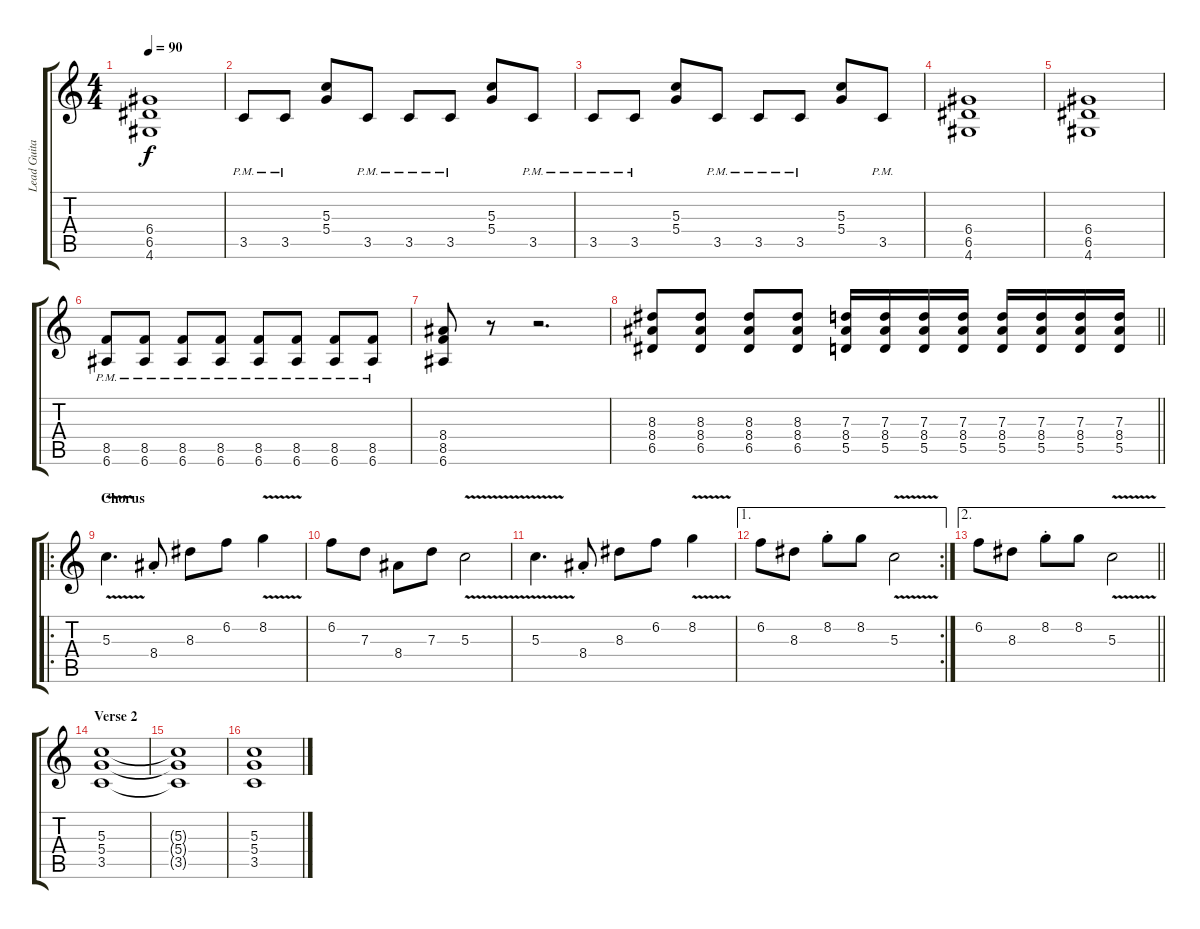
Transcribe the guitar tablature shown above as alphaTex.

\track ("Lead Guitar" "Lead Guita") {instrument overdrivenguitar}
\staff {score tabs}
\tuning (E4 B3 G3 D3 A2 E2) {hide}
\ts (4 4)
\tempo 90
\clef g2
\ks c
(6.4 6.5 4.6).1{dy f} |
3.5{pm}.8 3.5{pm}.8 (5.3 5.4).8 3.5{pm}.8 3.5{pm}.8 3.5{pm}.8 (5.3 5.4).8 3.5{pm}.8 |
3.5{pm}.8 3.5{pm}.8 (5.3 5.4).8 3.5{pm}.8 3.5{pm}.8 3.5{pm}.8 (5.3 5.4).8 3.5{pm}.8 |
(6.4 6.5 4.6).1 |
(6.4 6.5 4.6).1 |
(8.5{pm} 6.6{pm}).8 (8.5{pm} 6.6{pm}).8 (8.5{pm} 6.6{pm}).8 (8.5{pm} 6.6{pm}).8 (8.5{pm} 6.6{pm}).8 (8.5{pm} 6.6{pm}).8 (8.5{pm} 6.6{pm}).8 (8.5{pm} 6.6{pm}).8 |
(8.4 8.5 6.6).8 r.8 r.2{d} |
\barLineRight lightlight
(8.3 8.4 6.5).8 (8.3 8.4 6.5).8 (8.3 8.4 6.5).8 (8.3 8.4 6.5).8 (7.3 8.4 5.5).16 (7.3 8.4 5.5).16 (7.3 8.4 5.5).16 (7.3 8.4 5.5).16 (7.3 8.4 5.5).16 (7.3 8.4 5.5).16 (7.3 8.4 5.5).16 (7.3 8.4 5.5).16 |
\ro
\section ("" "Chorus")
5.3{v}.4{d} 8.4{st}.8 8.3.8 6.2.8 8.2{v}.4 |
6.2.8 7.3.8 8.4.8 7.3.8 5.3{v}.2 |
5.3{v}.4{d} 8.4{st}.8 8.3.8 6.2.8 8.2{v}.4 |
\ae 1
\rc 2
6.2.8 8.3.8 8.2{st}.8 8.2.8 5.3{v}.2 |
\ae 2
\barLineRight lightlight
6.2.8 8.3.8 8.2{st}.8 8.2.8 5.3{v}.2 |
\section ("" "Verse 2")
(5.3 5.4 3.5).1 |
(5.3{t} 5.4{t} 3.5{t}).1 |
(5.3 5.4 3.5).1
